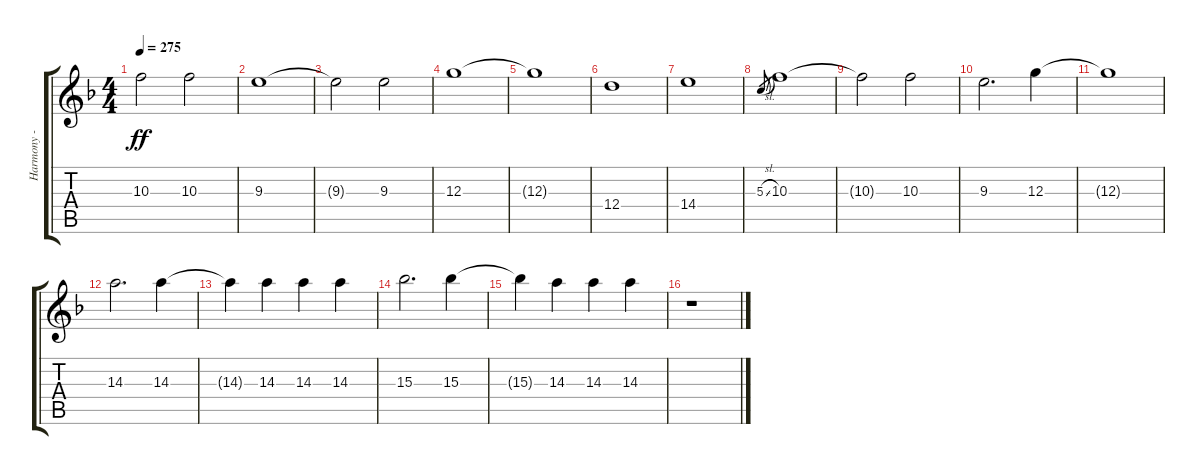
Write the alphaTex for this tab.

\track ("Harmony - right" "Harmony - ") {instrument distortionguitar}
\staff {score tabs}
\tuning (E4 B3 G3 D3 A2 E2) {hide}
\ts (4 4)
\tempo 275
\clef g2
\ks dminor
10.3{t}.2{dy ff} 10.3.2 |
9.3.1 |
9.3{t}.2 9.3.2 |
12.3.1 |
12.3{t}.1 |
12.4.1 |
14.4.1 |
5.3{sl}.8{gr} 10.3.1 |
10.3{t}.2 10.3.2 |
9.3.2{d} 12.3.4 |
12.3{t}.1 |
14.3.2{d} 14.3.4 |
14.3{t}.4 14.3.4 14.3.4 14.3.4 |
15.3.2{d} 15.3.4 |
15.3{t}.4 14.3.4 14.3.4 14.3.4 |
r.1
